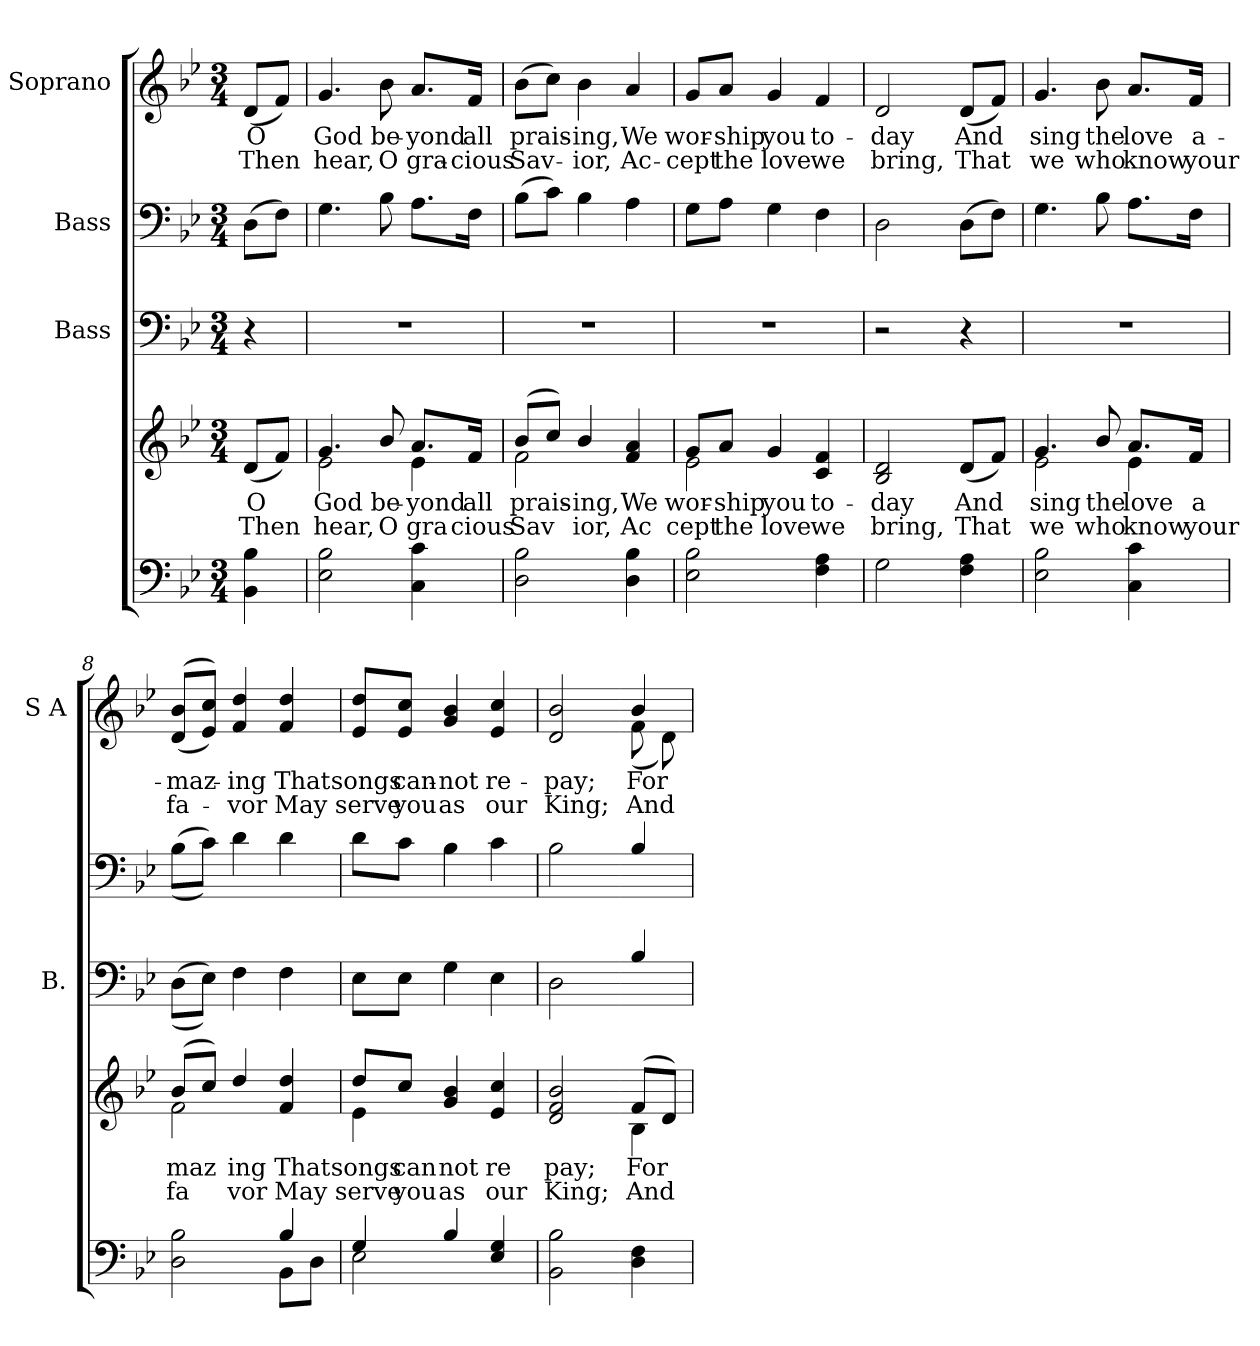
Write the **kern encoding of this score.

**kern	**kern	**text	**text	**kern	**kern	**kern	**text	**text
*part5	*part4	*part4	*part4	*part3	*part2	*part1	*part1	*part1
*staff5	*staff4	*staff4	*staff4	*staff3	*staff2	*staff1	*staff1	*staff1
*	*	*	*	*I"Bass	*I"Bass	*I"Soprano	*	*
*	*	*	*	*I'B.	*	*I'S A	*	*
*clefF4	*clefG2	*	*	*clefF4	*clefF4	*clefG2	*	*
*k[b-e-]	*k[b-e-]	*	*	*k[b-e-]	*k[b-e-]	*k[b-e-]	*	*
*M3/4	*M3/4	*	*	*M3/4	*M3/4	*M3/4	*	*
*MM69	*MM69	*	*	*MM69	*MM69	*MM69	*	*
=1	=1	=1	=1	=1	=1	=1	=1	=1
!	!	!	!	!	!	!	!LO:LY:b	!LO:LY:b
4BB-\ 4B-\	(<8d/L	O	Then	4r	(>8D\L	(<8d/L	O	Then
.	8f/J)	.	.	.	8F\J)	8f/J)	.	.
=2	=2	=2	=2	=2	=2	=2	=2	=2
*	*^	*	*	*	*	*	*	*
!	!	!	!	!	!	!	!	!LO:LY:b	!LO:LY:b
2E-\ 2B-\	4.g/	2e-\	God	hear,	2.r	4.G\	4.g/	God	hear,
!	!	!	!	!	!	!	!	!LO:LY:b	!LO:LY:b
.	8b-/	.	be-	O	.	8B-\	8b-\	be-	O
!	!	!	!	!	!	!	!	!LO:LY:b	!LO:LY:b
4C\ 4c\	8.a/L	4e-\	-yond	gra	.	8.A\L	8.a/L	-yond	gra-
!	!	!	!	!	!	!	!	!LO:LY:b	!LO:LY:b
.	16f/Jk	.	all	cious	.	16F\Jk	16f/Jk	all	-cious
=3	=3	=3	=3	=3	=3	=3	=3	=3	=3
!	!	!	!	!	!	!	!	!LO:LY:b	!LO:LY:b
2D\ 2B-\	(>8b-/L	2f\	prais-	Sav	2.r	(>8B-\L	(>8b-\L	prais-	Sav-
.	8cc/J)	.	.	.	.	8c\J)	8cc\J)	.	.
!	!	!	!	!	!	!	!	!LO:LY:b	!LO:LY:b
.	4b-/	.	-ing,	ior,	.	4B-\	4b-\	-ing,	-ior,
!	!	!	!	!	!	!	!	!LO:LY:b	!LO:LY:b
4D\ 4B-\	4f/ 4a/	4ryy	We	Ac	.	4A\	4a/	We	Ac-
=4	=4	=4	=4	=4	=4	=4	=4	=4	=4
!	!	!	!	!	!	!	!	!LO:LY:b	!LO:LY:b
2E-\ 2B-\	8g/L	2e-\	wor-	cept	2.r	8G\L	8g/L	wor-	-cept
!	!	!	!	!	!	!	!	!LO:LY:b	!LO:LY:b
.	8a/J	.	-ship	the	.	8A\J	8a/J	-ship	the
!	!	!	!	!	!	!	!	!LO:LY:b	!LO:LY:b
.	4g/	.	you	love	.	4G\	4g/	you	love
!	!	!	!	!	!	!	!	!LO:LY:b	!LO:LY:b
4F\ 4A\	4c/ 4f/	4ryy	to-	we	.	4F\	4f/	to-	we
=5	=5	=5	=5	=5	=5	=5	=5	=5	=5
!	!	!	!	!	!	!	!	!LO:LY:b	!LO:LY:b
*	*v	*v	*	*	*	*	*	*	*
2G\	2B-/ 2d/	-day	bring,	2r	2D\	2d/	-day	bring,
!!LO:LB:g=z
=6-	=6-	=6-	=6-	=6-	=6-	=6-	=6-	=6-
!	!	!	!	!	!	!	!LO:LY:b	!LO:LY:b
4F\ 4A\	(<8d/L	And	That	4r	(>8D\L	(<8d/L	And	That
.	8f/J)	.	.	.	8F\J)	8f/J)	.	.
=7	=7	=7	=7	=7	=7	=7	=7	=7
*	*^	*	*	*	*	*	*	*
!	!	!	!	!	!	!	!	!LO:LY:b	!LO:LY:b
2E-\ 2B-\	4.g/	2e-\	sing	we	2.r	4.G\	4.g/	sing	we
!	!	!	!	!	!	!	!	!LO:LY:b	!LO:LY:b
.	8b-/	.	the	who	.	8B-\	8b-\	the	who
!	!	!	!	!	!	!	!	!LO:LY:b	!LO:LY:b
4C\ 4c\	8.a/L	4e-\	love	know	.	8.A\L	8.a/L	love	know
!	!	!	!	!	!	!	!	!LO:LY:b	!LO:LY:b
.	16f/Jk	.	a	your	.	16F\Jk	16f/Jk	a-	your
=8	=8	=8	=8	=8	=8	=8	=8	=8	=8
*^	*	*	*	*	*	*	*	*	*
!	!	!	!	!	!	!	!	!	!LO:LY:b	!LO:LY:b
2ryy	2D\ 2B-\	(>8b-/L	2f\	maz	fa	(>(>8D\L	(>(>8B-\L	(<(<8d/ 8b-/L	-maz-	fa-
.	.	8cc/J)	.	.	.	8E-\J))	8c\J))	8e-/ 8cc/J))	.	.
!	!	!	!	!	!	!	!	!	!LO:LY:b	!LO:LY:b
.	.	4dd/	.	ing	vor	4F\	4d\	4f/ 4dd/	-ing	-vor
!	!	!	!	!	!	!	!	!	!LO:LY:b	!LO:LY:b
4B-/	8BB-\L	4f/ 4dd/	4ryy	That	May	4F\	4d\	4f/ 4dd/	That	May
.	8D\J	.	.	.	.	.	.	.	.	.
=9	=9	=9	=9	=9	=9	=9	=9	=9	=9	=9
!	!	!	!	!	!	!	!	!	!LO:LY:b	!LO:LY:b
4G/	2E-\	8dd/L	4e-\	songs	serve	8E-\L	8d\L	8e-/ 8dd/L	songs	serve
!	!	!	!	!	!	!	!	!	!LO:LY:b	!LO:LY:b
.	.	8cc/J	.	can	you	8E-\J	8c\J	8e-/ 8cc/J	can-	you
!	!	!	!	!	!	!	!	!	!LO:LY:b	!LO:LY:b
4B-/	.	4g/ 4b-/	2ryy	not	as	4G\	4B-\	4g/ 4b-/	-not	as
!	!	!	!	!	!	!	!	!	!LO:LY:b	!LO:LY:b
4E-/ 4G/	4ryy	4e-/ 4cc/	.	re	our	4E-\	4c\	4e-/ 4cc/	re-	our
*	*	*v	*v	*	*	*	*	*	*	*
=10	=10	=10	=10	=10	=10	=10	=10	=10	=10
!	!	!	!	!	!	!	!	!LO:LY:b	!LO:LY:b
*v	*v	*	*	*	*	*	*	*	*
2BB-\ 2B-\	2d/ 2f/ 2b-/	pay;	King;	2D\	2B-\	2d/ 2b-/	-pay;	King;
!!LO:LB:g=z
=11-	=11-	=11-	=11-	=11-	=11-	=11-	=11-	=11-
*	*^	*	*	*	*	*^	*	*
!	!	!	!	!	!	!	!	!	!LO:LY:b	!LO:LY:b
4D\ 4F\	(>8f/L	4B-\	For	And	4B-/	4B-/	4b-/	(<8f\	For	And
.	8d/J)	.	.	.	.	.	.	8d\)	.	.
*	*v	*v	*	*	*	*	*v	*v	*	*
=	=	=	=	=	=	=	=	=
*-	*-	*-	*-	*-	*-	*-	*-	*-
